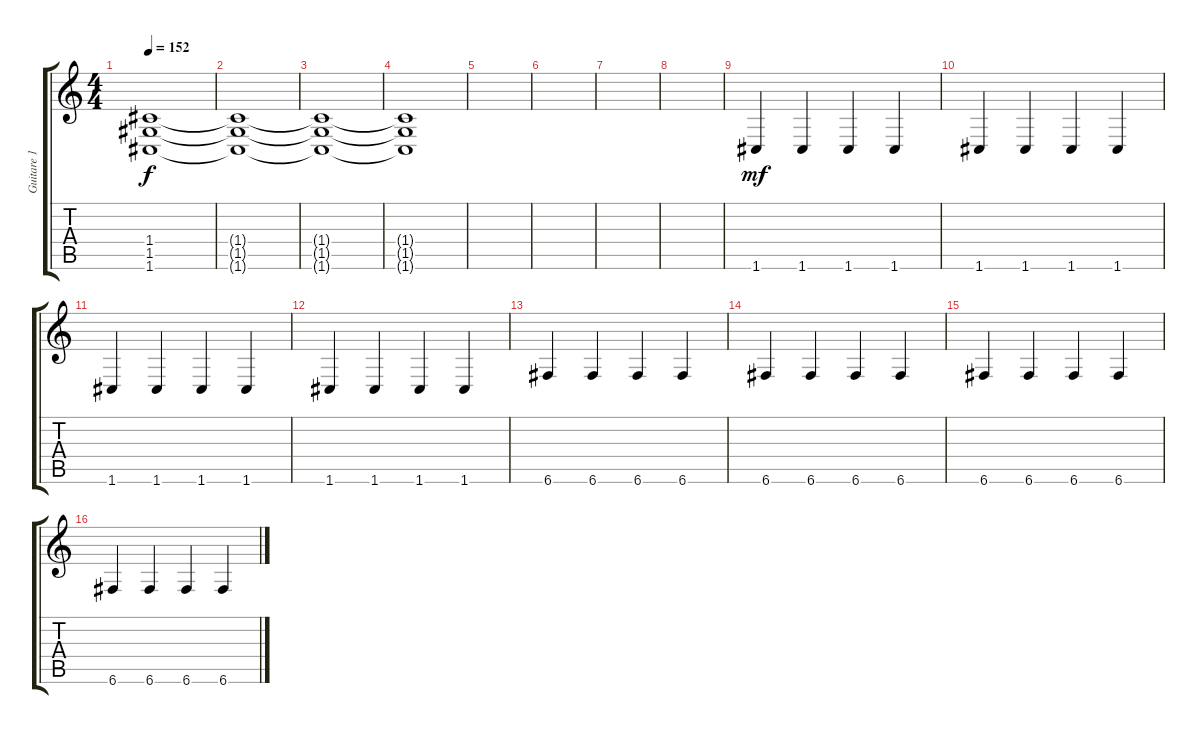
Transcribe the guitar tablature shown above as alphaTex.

\track ("Guitare 1" "Guitare 1") {instrument distortionguitar}
\staff {score tabs}
\tuning (Eb4 C4 G3 C3 G2 C2) {hide}
\ts (4 4)
\section ("" "")
\tempo 152
\clef g2
\ks c
(1.4 1.5 1.6).1{dy f volume 0} |
(1.4{t} 1.5{t} 1.6{t}).1 |
(1.4{t} 1.5{t} 1.6{t}).1 |
(1.4{t} 1.5{t} 1.6{t}).1 |
|
|
|
|
1.6.4{dy mf volume 12} 1.6.4 1.6.4 1.6.4 |
1.6.4 1.6.4 1.6.4 1.6.4 |
1.6.4 1.6.4 1.6.4 1.6.4 |
1.6.4 1.6.4 1.6.4 1.6.4 |
6.6.4 6.6.4 6.6.4 6.6.4 |
6.6.4 6.6.4 6.6.4 6.6.4 |
6.6.4 6.6.4 6.6.4 6.6.4 |
6.6.4 6.6.4 6.6.4 6.6.4
